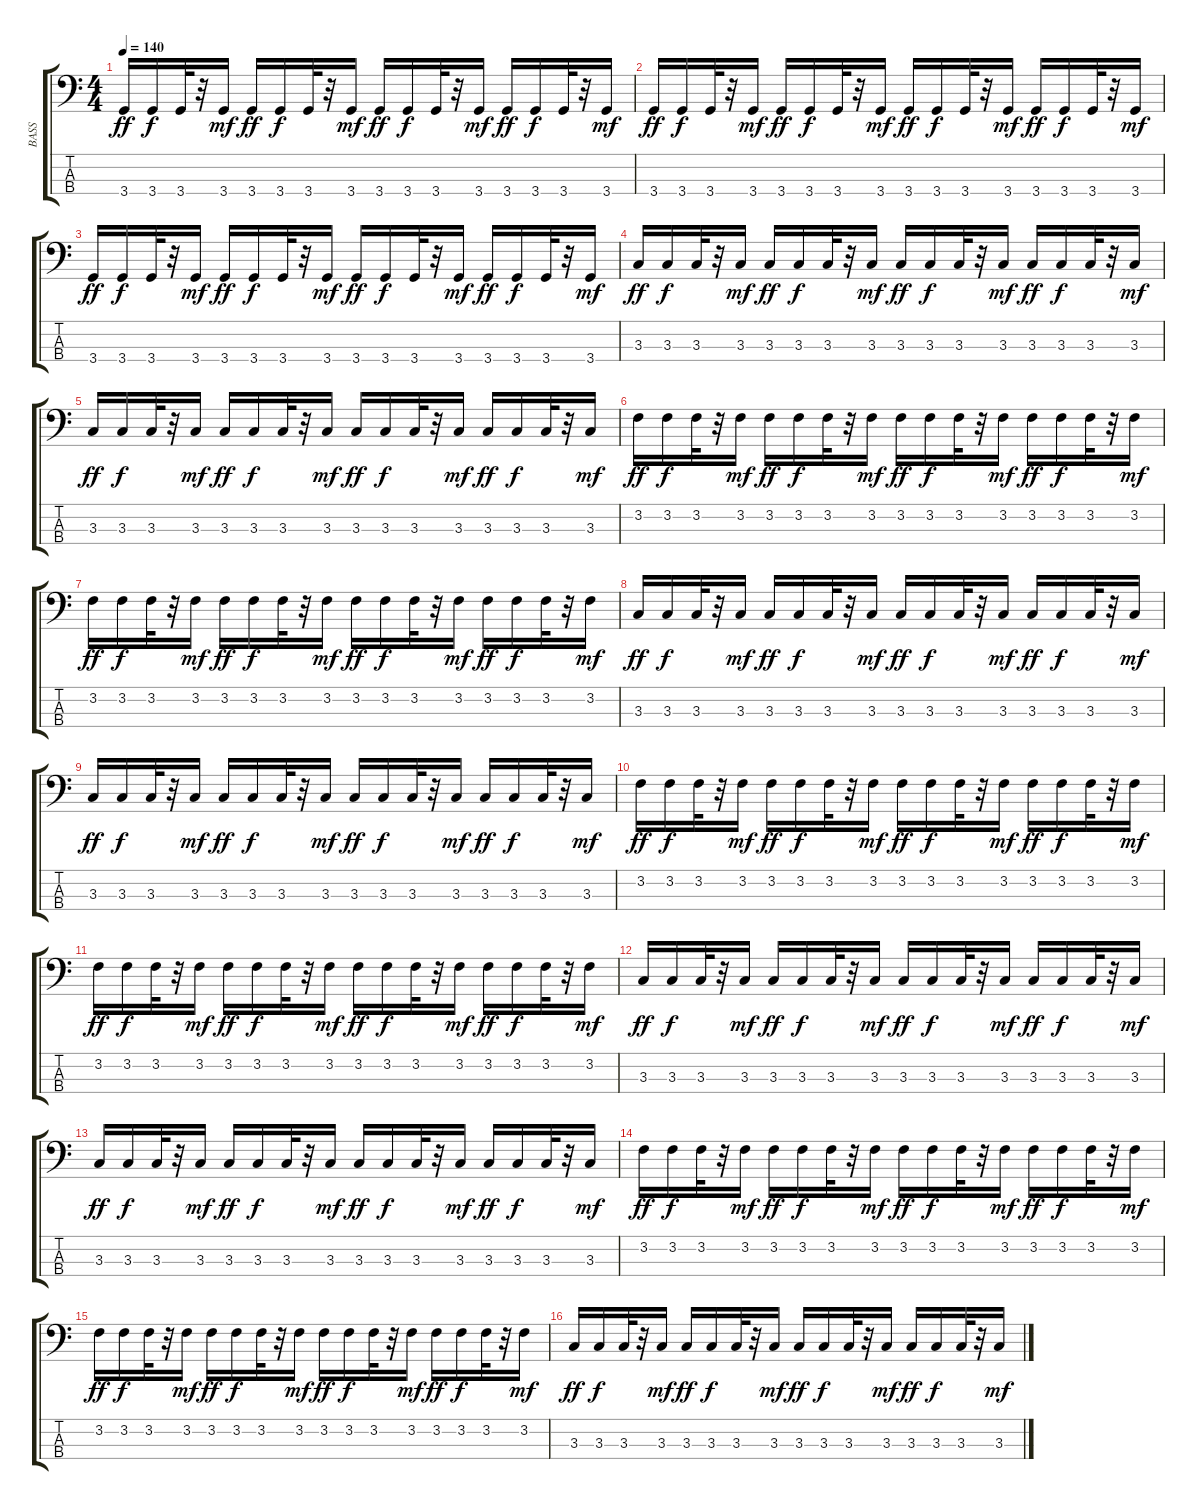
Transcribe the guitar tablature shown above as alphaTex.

\track ("BASS " "BASS ") {instrument electricbassfinger}
\staff {score tabs}
\tuning (G2 D2 A1 E1) {hide}
\ts (4 4)
\tempo 140
\clef f4
\ks c
3.4.16{dy ff} 3.4.16{dy f} 3.4.32 r.32 3.4.16{dy mf} 3.4.16{dy ff} 3.4.16{dy f} 3.4.32 r.32 3.4.16{dy mf} 3.4.16{dy ff} 3.4.16{dy f} 3.4.32 r.32 3.4.16{dy mf} 3.4.16{dy ff} 3.4.16{dy f} 3.4.32 r.32 3.4.16{dy mf} |
3.4.16{dy ff} 3.4.16{dy f} 3.4.32 r.32 3.4.16{dy mf} 3.4.16{dy ff} 3.4.16{dy f} 3.4.32 r.32 3.4.16{dy mf} 3.4.16{dy ff} 3.4.16{dy f} 3.4.32 r.32 3.4.16{dy mf} 3.4.16{dy ff} 3.4.16{dy f} 3.4.32 r.32 3.4.16{dy mf} |
3.4.16{dy ff} 3.4.16{dy f} 3.4.32 r.32 3.4.16{dy mf} 3.4.16{dy ff} 3.4.16{dy f} 3.4.32 r.32 3.4.16{dy mf} 3.4.16{dy ff} 3.4.16{dy f} 3.4.32 r.32 3.4.16{dy mf} 3.4.16{dy ff} 3.4.16{dy f} 3.4.32 r.32 3.4.16{dy mf} |
3.3.16{dy ff} 3.3.16{dy f} 3.3.32 r.32 3.3.16{dy mf} 3.3.16{dy ff} 3.3.16{dy f} 3.3.32 r.32 3.3.16{dy mf} 3.3.16{dy ff} 3.3.16{dy f} 3.3.32 r.32 3.3.16{dy mf} 3.3.16{dy ff} 3.3.16{dy f} 3.3.32 r.32 3.3.16{dy mf} |
3.3.16{dy ff} 3.3.16{dy f} 3.3.32 r.32 3.3.16{dy mf} 3.3.16{dy ff} 3.3.16{dy f} 3.3.32 r.32 3.3.16{dy mf} 3.3.16{dy ff} 3.3.16{dy f} 3.3.32 r.32 3.3.16{dy mf} 3.3.16{dy ff} 3.3.16{dy f} 3.3.32 r.32 3.3.16{dy mf} |
3.2.16{dy ff} 3.2.16{dy f} 3.2.32 r.32 3.2.16{dy mf} 3.2.16{dy ff} 3.2.16{dy f} 3.2.32 r.32 3.2.16{dy mf} 3.2.16{dy ff} 3.2.16{dy f} 3.2.32 r.32 3.2.16{dy mf} 3.2.16{dy ff} 3.2.16{dy f} 3.2.32 r.32 3.2.16{dy mf} |
3.2.16{dy ff} 3.2.16{dy f} 3.2.32 r.32 3.2.16{dy mf} 3.2.16{dy ff} 3.2.16{dy f} 3.2.32 r.32 3.2.16{dy mf} 3.2.16{dy ff} 3.2.16{dy f} 3.2.32 r.32 3.2.16{dy mf} 3.2.16{dy ff} 3.2.16{dy f} 3.2.32 r.32 3.2.16{dy mf} |
3.3.16{dy ff} 3.3.16{dy f} 3.3.32 r.32 3.3.16{dy mf} 3.3.16{dy ff} 3.3.16{dy f} 3.3.32 r.32 3.3.16{dy mf} 3.3.16{dy ff} 3.3.16{dy f} 3.3.32 r.32 3.3.16{dy mf} 3.3.16{dy ff} 3.3.16{dy f} 3.3.32 r.32 3.3.16{dy mf} |
3.3.16{dy ff} 3.3.16{dy f} 3.3.32 r.32 3.3.16{dy mf} 3.3.16{dy ff} 3.3.16{dy f} 3.3.32 r.32 3.3.16{dy mf} 3.3.16{dy ff} 3.3.16{dy f} 3.3.32 r.32 3.3.16{dy mf} 3.3.16{dy ff} 3.3.16{dy f} 3.3.32 r.32 3.3.16{dy mf} |
3.2.16{dy ff} 3.2.16{dy f} 3.2.32 r.32 3.2.16{dy mf} 3.2.16{dy ff} 3.2.16{dy f} 3.2.32 r.32 3.2.16{dy mf} 3.2.16{dy ff} 3.2.16{dy f} 3.2.32 r.32 3.2.16{dy mf} 3.2.16{dy ff} 3.2.16{dy f} 3.2.32 r.32 3.2.16{dy mf} |
3.2.16{dy ff} 3.2.16{dy f} 3.2.32 r.32 3.2.16{dy mf} 3.2.16{dy ff} 3.2.16{dy f} 3.2.32 r.32 3.2.16{dy mf} 3.2.16{dy ff} 3.2.16{dy f} 3.2.32 r.32 3.2.16{dy mf} 3.2.16{dy ff} 3.2.16{dy f} 3.2.32 r.32 3.2.16{dy mf} |
3.3.16{dy ff} 3.3.16{dy f} 3.3.32 r.32 3.3.16{dy mf} 3.3.16{dy ff} 3.3.16{dy f} 3.3.32 r.32 3.3.16{dy mf} 3.3.16{dy ff} 3.3.16{dy f} 3.3.32 r.32 3.3.16{dy mf} 3.3.16{dy ff} 3.3.16{dy f} 3.3.32 r.32 3.3.16{dy mf} |
3.3.16{dy ff} 3.3.16{dy f} 3.3.32 r.32 3.3.16{dy mf} 3.3.16{dy ff} 3.3.16{dy f} 3.3.32 r.32 3.3.16{dy mf} 3.3.16{dy ff} 3.3.16{dy f} 3.3.32 r.32 3.3.16{dy mf} 3.3.16{dy ff} 3.3.16{dy f} 3.3.32 r.32 3.3.16{dy mf} |
3.2.16{dy ff} 3.2.16{dy f} 3.2.32 r.32 3.2.16{dy mf} 3.2.16{dy ff} 3.2.16{dy f} 3.2.32 r.32 3.2.16{dy mf} 3.2.16{dy ff} 3.2.16{dy f} 3.2.32 r.32 3.2.16{dy mf} 3.2.16{dy ff} 3.2.16{dy f} 3.2.32 r.32 3.2.16{dy mf} |
3.2.16{dy ff} 3.2.16{dy f} 3.2.32 r.32 3.2.16{dy mf} 3.2.16{dy ff} 3.2.16{dy f} 3.2.32 r.32 3.2.16{dy mf} 3.2.16{dy ff} 3.2.16{dy f} 3.2.32 r.32 3.2.16{dy mf} 3.2.16{dy ff} 3.2.16{dy f} 3.2.32 r.32 3.2.16{dy mf} |
3.3.16{dy ff} 3.3.16{dy f} 3.3.32 r.32 3.3.16{dy mf} 3.3.16{dy ff} 3.3.16{dy f} 3.3.32 r.32 3.3.16{dy mf} 3.3.16{dy ff} 3.3.16{dy f} 3.3.32 r.32 3.3.16{dy mf} 3.3.16{dy ff} 3.3.16{dy f} 3.3.32 r.32 3.3.16{dy mf}
